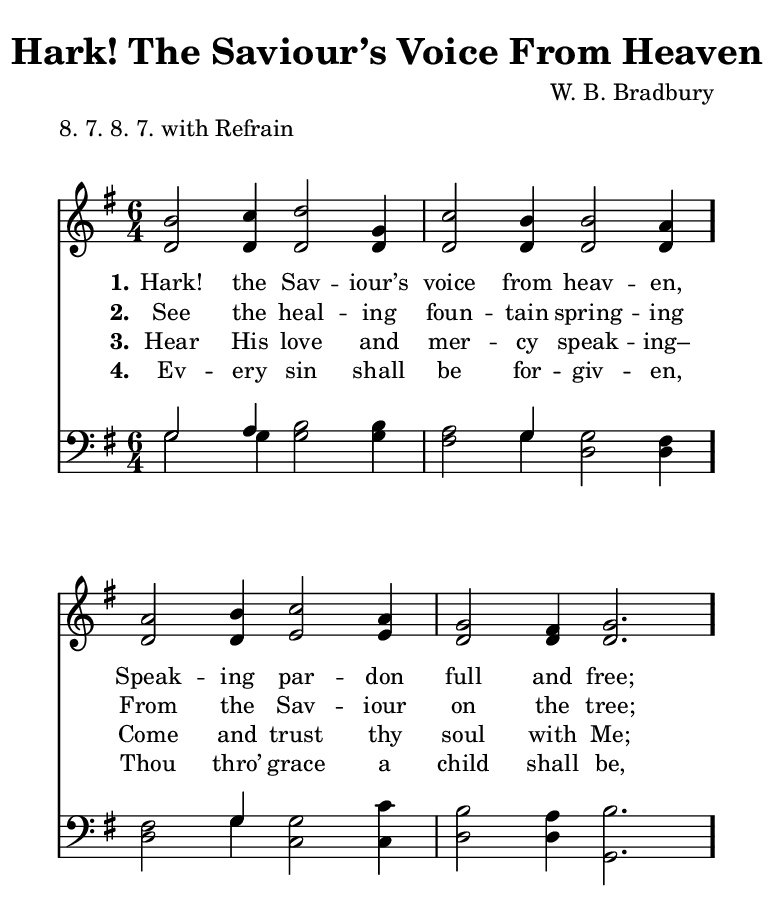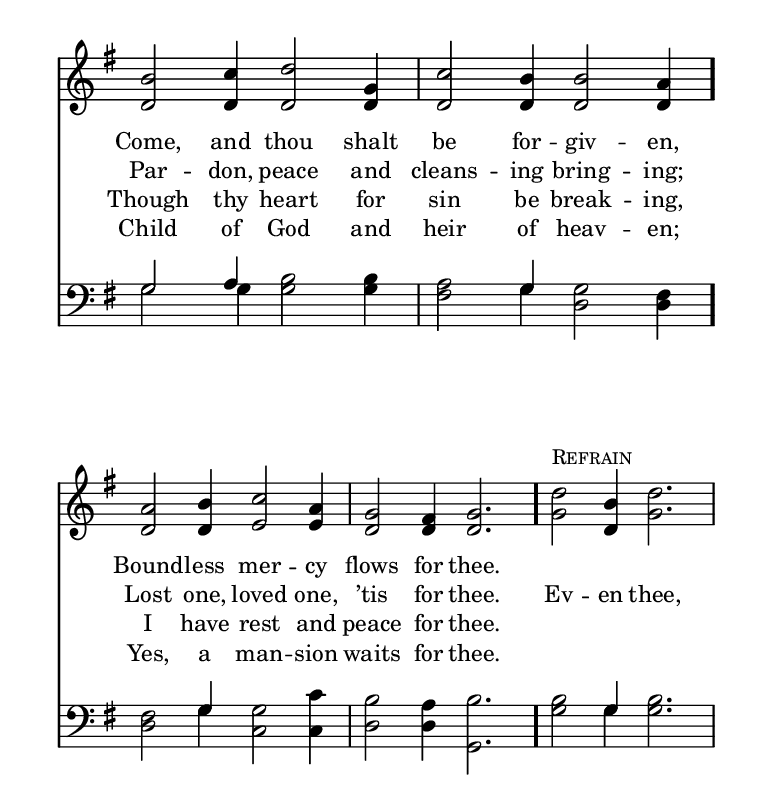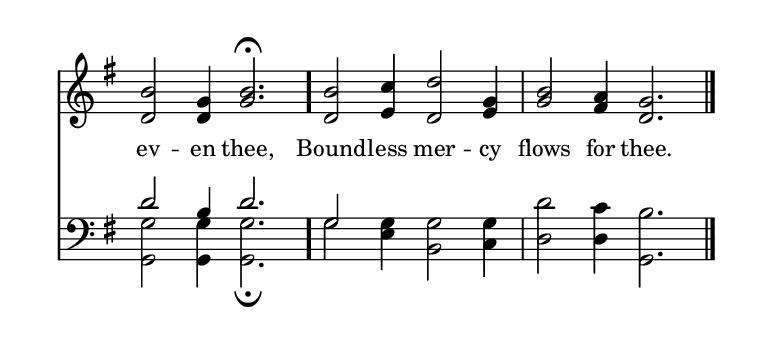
\include "common/global.ily"
\paper {
  \include "common/paper.ily"
  ragged-bottom = ##t
  ragged-last-bottom = ##t
  systems-per-page = ##f
  system-system-spacing.padding = 7
}

\header{
  %gospel
  hymnnumber = "86"
  title = "Hark! The Saviour’s Voice From Heaven"
  tunename = "Even Me"
  meter = "8. 7. 8. 7. with Refrain"
  poet = ""
  composer = "W. B. Bradbury"
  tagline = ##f
}

% for fermata in MIDI
ta = { \tempo 4=140 }
tb = { \tempo 4=70  }

patternAA = { \ta c2 c4 }

patternBA = { \ta c2 c4 c2 c4 | c2 c4 c2. }

patternCA = { \ta c2 c4 c2. | c2 c4 \tb c2. \ta }

global = {
  \include "common/overrides.ily"
  \override Staff.TimeSignature.style = #'numbered
  \time 6/4
  \override Score.MetronomeMark.transparent = ##t % hide all fermata changes too
  \ta
  \key g \major
  \autoBeamOff
}

notesSoprano = {
\global
\relative c'' {

  \changePitch \patternAA { b c d g, | c b b a }
  \changePitch \patternBA { a b c a | g fis g }
  \changePitch \patternAA { b c d g, | c b b a }
  \changePitch \patternBA { a b c a | g fis g }

  << s^\markup { \small \caps "Refrain" }
  \changePitch \patternCA { d' b d | b g b \fermata } >>
  \changePitch \patternBA { b c d g, | b a g }

  \bar "|."

}
}

notesAlto = {
\global
\relative e' {

  \changePitch \patternAA { d d d d | d d d d }
  \changePitch \patternBA { d d e e | d d d }
  \changePitch \patternAA { d d d d | d d d d }
  \changePitch \patternBA { d d e e | d d d }

  \changePitch \patternCA { g d g | d d g }
  \changePitch \patternBA { d e d e | g fis d }

}
}

notesTenor = {
\global
\relative a {

  \changePitch \patternAA { g a b b | a g g fis }
  \changePitch \patternBA { fis g g c | b a b }
  \changePitch \patternAA { g a b b | a g g fis }
  \changePitch \patternBA { fis g g c | b a b }

  \changePitch \patternCA { b g b | d b d }
  \changePitch \patternBA { g, g g g | d' c b }

}
}

notesBass = {
\global
\relative f {

  \changePitch \patternAA { g g g g | fis g d d }
  \changePitch \patternBA { d | g c, c | d d g, }
  \changePitch \patternAA { g' g g g | fis g d d }
  \changePitch \patternBA { d g c, c | d d g, }

  \changePitch \patternCA { g' g g | < g g, > < g g, > < g g, >_\fermata }
  \changePitch \patternBA { g e b c | d d g, }

}
}

Refrain = \lyricmode {

Ev -- en thee, ev -- en thee, \bar "."
Bound -- less mer -- cy flows for thee. \bar "."

}

wordsA = \lyricmode {
\set stanza = "1."

Hark! the Sav -- iour’s voice from heav -- en, \bar "."
Speak -- ing par -- don full and free; \bar "."
Come, and thou shalt be for -- giv -- en, \bar "."
Bound -- less mer -- cy flows for thee. \bar "."

}

wordsB = \lyricmode {
\set stanza = "2."

See the heal -- ing foun -- tain spring -- ing
From the Sav -- iour on the tree;
Par -- don, peace and cleans -- ing bring -- ing;
Lost one, loved one, ’tis for thee.

\Refrain

}

wordsC = \lyricmode {
\set stanza = "3."

Hear His love and mer -- cy speak -- ing–
Come and trust thy soul with Me;
Though thy heart for sin be break -- ing,
I have rest and peace for thee.

}

wordsD = \lyricmode {
\set stanza = "4."

Ev -- ery sin shall be for -- giv -- en,
Thou thro’ grace a child shall be,
Child of God and heir of heav -- en;
Yes, a man -- sion waits for thee.

}

\score {
  \context ChoirStaff <<
    \context Staff = upper <<
      \set Staff.autoBeaming = ##f
      \set ChoirStaff.systemStartDelimiter = #'SystemStartBar
      \set ChoirStaff.printPartCombineTexts = ##f
      \partcombine #'(2 . 9) \notesSoprano \notesAlto
      \context NullVoice = sopranos { \voiceOne << \notesSoprano >> }
      \context NullVoice = altos { \voiceTwo << \notesAlto >> }
      \context Lyrics = one   \lyricsto sopranos \wordsA
      \context Lyrics = two   \lyricsto sopranos \wordsB
      \context Lyrics = three \lyricsto sopranos \wordsC
      \context Lyrics = four  \lyricsto sopranos \wordsD
    >>
    \context Staff = men <<
      \set Staff.autoBeaming = ##f
      \clef bass
      \set ChoirStaff.printPartCombineTexts = ##f
      \partcombine #'(2 . 9) \notesTenor \notesBass
      \context NullVoice = tenors { \voiceOne << \notesTenor >> }
      \context NullVoice = basses { \voiceTwo << \notesBass >> }
    >>
  >>
  \layout {
    \include "common/layout.ily"
  }
  \midi{
    \include "common/midi.ily"
  }
}

\version "2.19.49"  % necessary for upgrading to future LilyPond versions.

% vi:set et ts=2 sw=2 ai nocindent syntax=lilypond:
